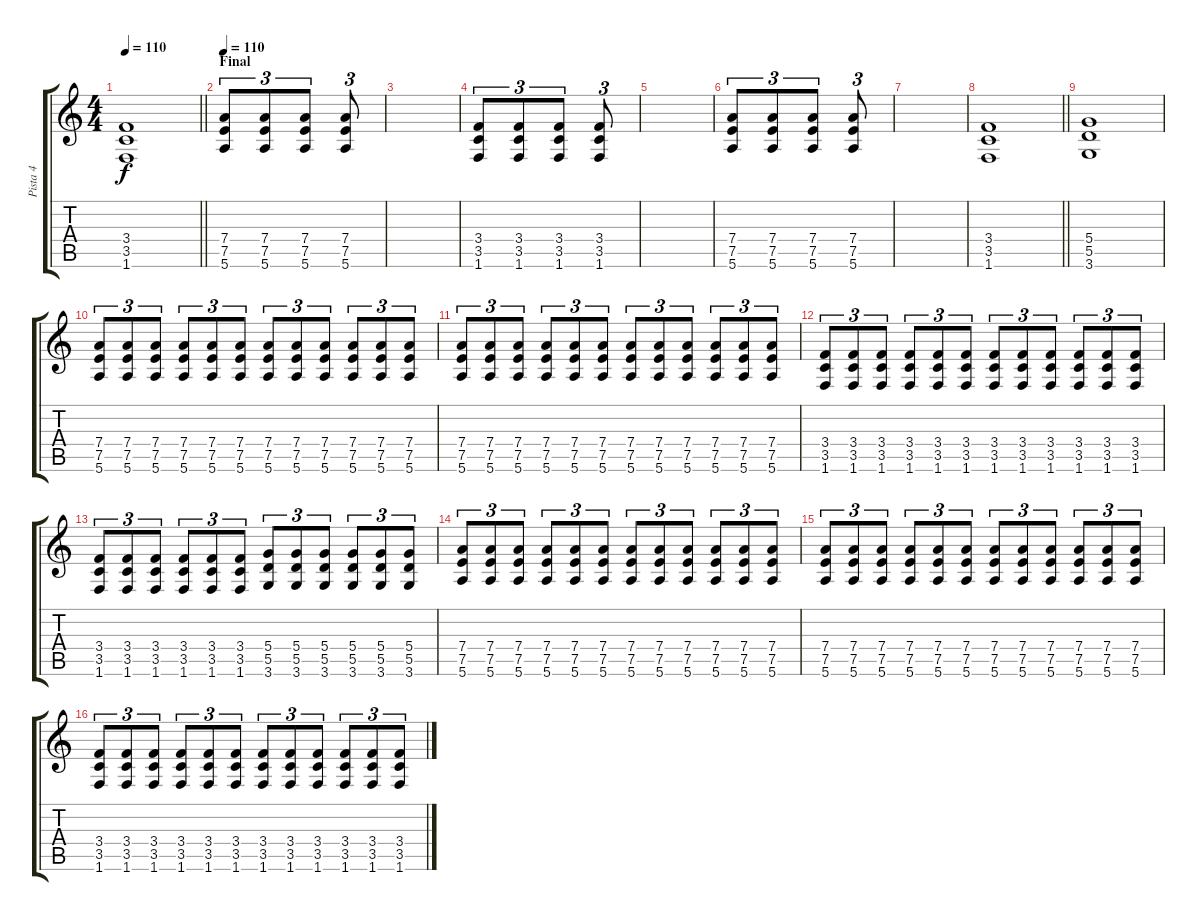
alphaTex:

\track ("Pista 4" "Pista 4") {instrument distortionguitar}
\staff {score tabs}
\tuning (E4 B3 G3 D3 A2 E2) {hide}
\ts (4 4)
\tempo 110
\clef g2
\barLineRight lightlight
\ks c
(3.4{t} 3.5{t} 1.6{t}).1{dy f} |
\section ("" "Final")
\tempo 110
(7.4 7.5 5.6).8{tu (3 2)} (7.4 7.5 5.6).8{tu (3 2)} (7.4 7.5 5.6).8{tu (3 2)} (7.4 7.5 5.6).8{tu (3 2)} |
|
(3.4 3.5 1.6).8{tu (3 2)} (3.4 3.5 1.6).8{tu (3 2)} (3.4 3.5 1.6).8{tu (3 2)} (3.4 3.5 1.6).8{tu (3 2)} |
|
(7.4 7.5 5.6).8{tu (3 2)} (7.4 7.5 5.6).8{tu (3 2)} (7.4 7.5 5.6).8{tu (3 2)} (7.4 7.5 5.6).8{tu (3 2)} |
|
\barLineRight lightlight
(3.4 3.5 1.6).1 |
(5.4 5.5 3.6).1 |
(7.4 7.5 5.6).8{tu (3 2)} (7.4 7.5 5.6).8{tu (3 2)} (7.4 7.5 5.6).8{tu (3 2)} (7.4 7.5 5.6).8{tu (3 2)} (7.4 7.5 5.6).8{tu (3 2)} (7.4 7.5 5.6).8{tu (3 2)} (7.4 7.5 5.6).8{tu (3 2)} (7.4 7.5 5.6).8{tu (3 2)} (7.4 7.5 5.6).8{tu (3 2)} (7.4 7.5 5.6).8{tu (3 2)} (7.4 7.5 5.6).8{tu (3 2)} (7.4 7.5 5.6).8{tu (3 2)} |
(7.4 7.5 5.6).8{tu (3 2)} (7.4 7.5 5.6).8{tu (3 2)} (7.4 7.5 5.6).8{tu (3 2)} (7.4 7.5 5.6).8{tu (3 2)} (7.4 7.5 5.6).8{tu (3 2)} (7.4 7.5 5.6).8{tu (3 2)} (7.4 7.5 5.6).8{tu (3 2)} (7.4 7.5 5.6).8{tu (3 2)} (7.4 7.5 5.6).8{tu (3 2)} (7.4 7.5 5.6).8{tu (3 2)} (7.4 7.5 5.6).8{tu (3 2)} (7.4 7.5 5.6).8{tu (3 2)} |
(3.4 3.5 1.6).8{tu (3 2)} (3.4 3.5 1.6).8{tu (3 2)} (3.4 3.5 1.6).8{tu (3 2)} (3.4 3.5 1.6).8{tu (3 2)} (3.4 3.5 1.6).8{tu (3 2)} (3.4 3.5 1.6).8{tu (3 2)} (3.4 3.5 1.6).8{tu (3 2)} (3.4 3.5 1.6).8{tu (3 2)} (3.4 3.5 1.6).8{tu (3 2)} (3.4 3.5 1.6).8{tu (3 2)} (3.4 3.5 1.6).8{tu (3 2)} (3.4 3.5 1.6).8{tu (3 2)} |
(3.4 3.5 1.6).8{tu (3 2)} (3.4 3.5 1.6).8{tu (3 2)} (3.4 3.5 1.6).8{tu (3 2)} (3.4 3.5 1.6).8{tu (3 2)} (3.4 3.5 1.6).8{tu (3 2)} (3.4 3.5 1.6).8{tu (3 2)} (5.4 5.5 3.6).8{tu (3 2)} (5.4 5.5 3.6).8{tu (3 2)} (5.4 5.5 3.6).8{tu (3 2)} (5.4 5.5 3.6).8{tu (3 2)} (5.4 5.5 3.6).8{tu (3 2)} (5.4 5.5 3.6).8{tu (3 2)} |
(7.4 7.5 5.6).8{tu (3 2)} (7.4 7.5 5.6).8{tu (3 2)} (7.4 7.5 5.6).8{tu (3 2)} (7.4 7.5 5.6).8{tu (3 2)} (7.4 7.5 5.6).8{tu (3 2)} (7.4 7.5 5.6).8{tu (3 2)} (7.4 7.5 5.6).8{tu (3 2)} (7.4 7.5 5.6).8{tu (3 2)} (7.4 7.5 5.6).8{tu (3 2)} (7.4 7.5 5.6).8{tu (3 2)} (7.4 7.5 5.6).8{tu (3 2)} (7.4 7.5 5.6).8{tu (3 2)} |
(7.4 7.5 5.6).8{tu (3 2)} (7.4 7.5 5.6).8{tu (3 2)} (7.4 7.5 5.6).8{tu (3 2)} (7.4 7.5 5.6).8{tu (3 2)} (7.4 7.5 5.6).8{tu (3 2)} (7.4 7.5 5.6).8{tu (3 2)} (7.4 7.5 5.6).8{tu (3 2)} (7.4 7.5 5.6).8{tu (3 2)} (7.4 7.5 5.6).8{tu (3 2)} (7.4 7.5 5.6).8{tu (3 2)} (7.4 7.5 5.6).8{tu (3 2)} (7.4 7.5 5.6).8{tu (3 2)} |
(3.4 3.5 1.6).8{tu (3 2)} (3.4 3.5 1.6).8{tu (3 2)} (3.4 3.5 1.6).8{tu (3 2)} (3.4 3.5 1.6).8{tu (3 2)} (3.4 3.5 1.6).8{tu (3 2)} (3.4 3.5 1.6).8{tu (3 2)} (3.4 3.5 1.6).8{tu (3 2)} (3.4 3.5 1.6).8{tu (3 2)} (3.4 3.5 1.6).8{tu (3 2)} (3.4 3.5 1.6).8{tu (3 2)} (3.4 3.5 1.6).8{tu (3 2)} (3.4 3.5 1.6).8{tu (3 2)}
